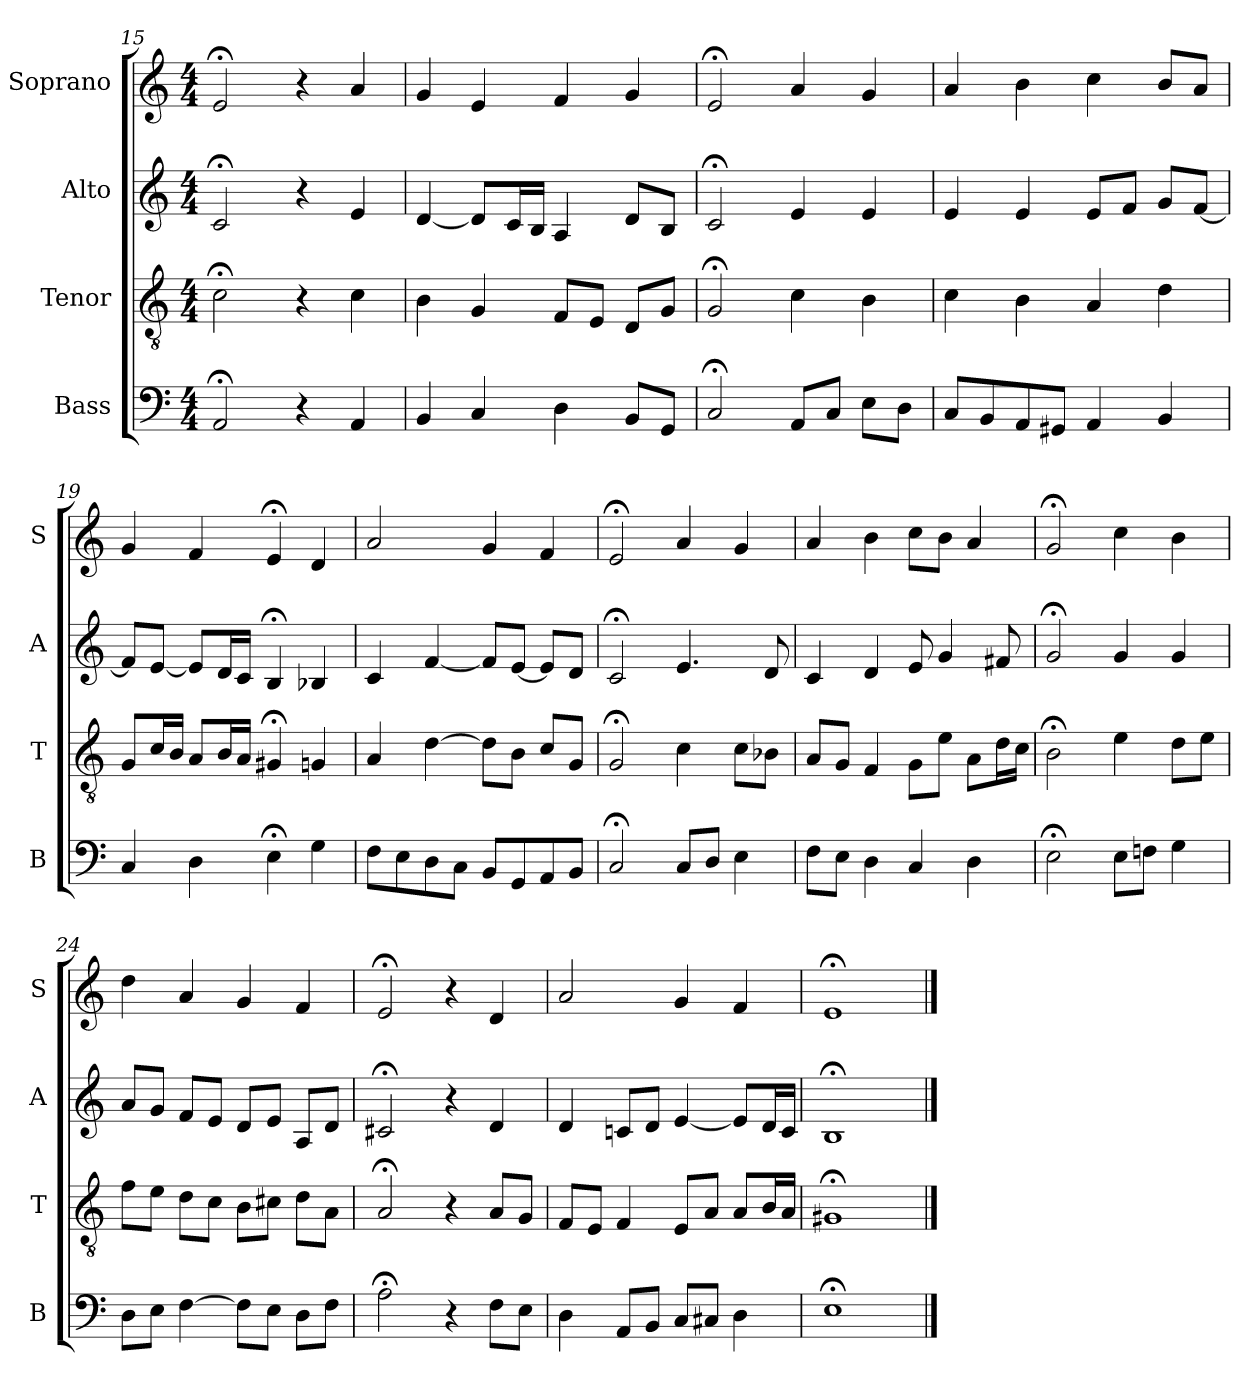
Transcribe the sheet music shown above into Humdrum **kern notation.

**kern	**kern	**kern	**kern
*part4	*part3	*part2	*part1
*staff4	*staff3	*staff2	*staff1
*I"Bass	*I"Tenor	*I"Alto	*I"Soprano
*I'B	*I'T	*I'A	*I'S
*clefF4	*clefGv2	*clefG2	*clefG2
*k[]	*k[]	*k[]	*k[]
*a:	*a:	*a:	*a:
*M4/4	*M4/4	*M4/4	*M4/4
=15	=15	=15	=15
2AA;<	2c;<	2c;<	2e;<
4r	4r	4r	4r
4AA	4c	4e	4a
=16	=16	=16	=16
4BB	4B	[4d	4g
4C	4G	8dL]	4e
.	.	16cL	.
.	.	16BJJ	.
4D	8FL	4A	4f
.	8EJ	.	.
8BBL	8DL	8dL	4g
8GGJ	8GJ	8BJ	.
=17	=17	=17	=17
2C;<	2G;<	2c;<	2e;<
8AAL	4c	4e	4a
8CJ	.	.	.
8EL	4B	4e	4g
8DJ	.	.	.
=18	=18	=18	=18
8CL	4c	4e	4a
8BB	.	.	.
8AA	4B	4e	4b
8GG#XJ	.	.	.
4AA	4A	8eL	4cc
.	.	8fJ	.
4BB	4d	8gL	8bL
.	.	[8fJ	8aJ
=19	=19	=19	=19
4C	8GL	8fL]	4g
.	16cL	[8eJ	.
.	16BJJ	.	.
4D	8AL	8eL]	4f
.	16BL	16dL	.
.	16AJJ	16cJJ	.
4E;<	4G#X;<	4B;<	4e;<
4G	4Gn	4B-X	4d
=20	=20	=20	=20
8FL	4A	4c	2a
8E	.	.	.
8D	[4d	[4f	.
8CJ	.	.	.
8BBL	8dL]	8fL]	4g
8GG	8BJ	[8eJ	.
8AA	8cL	8eL]	4f
8BBJ	8GJ	8dJ	.
=21	=21	=21	=21
2C;<	2G;<	2c;<	2e;<
8CL	4c	4.e	4a
8DJ	.	.	.
4E	8cL	.	4g
.	8B-XJ	8d	.
=22	=22	=22	=22
8FL	8AL	4c	4a
8EJ	8GJ	.	.
4D	4F	4d	4b
4C	8GL	8e	8ccL
.	8eJ	4g	8bJ
4D	8AL	.	4a
.	16dL	8f#X	.
.	16cJJ	.	.
=23	=23	=23	=23
2E;<	2B;<	2g;<	2g;<
8EL	4e	4g	4cc
8FnJ	.	.	.
4G	8dL	4g	4b
.	8eJ	.	.
=24	=24	=24	=24
8DL	8fL	8aL	4dd
8EJ	8eJ	8gJ	.
[4F	8dL	8fL	4a
.	8cJ	8eJ	.
8FL]	8BL	8dL	4g
8EJ	8c#XJ	8eJ	.
8DL	8dL	8AL	4f
8FJ	8AJ	8dJ	.
=25	=25	=25	=25
2A;<	2A;<	2c#X;<	2e;<
4r	4r	4r	4r
8FL	8AL	4d	4d
8EJ	8GJ	.	.
=26	=26	=26	=26
4D	8FL	4d	2a
.	8EJ	.	.
8AAL	4F	8cnL	.
8BBJ	.	8dJ	.
8CL	8EL	[4e	4g
8C#XJ	8AJ	.	.
4D	8AL	8eL]	4f
.	16BL	16dL	.
.	16AJJ	16cJJ	.
=27	=27	=27	=27
1E;<	1G#X;<	1B;<	1e;<
==	==	==	==
*-	*-	*-	*-
